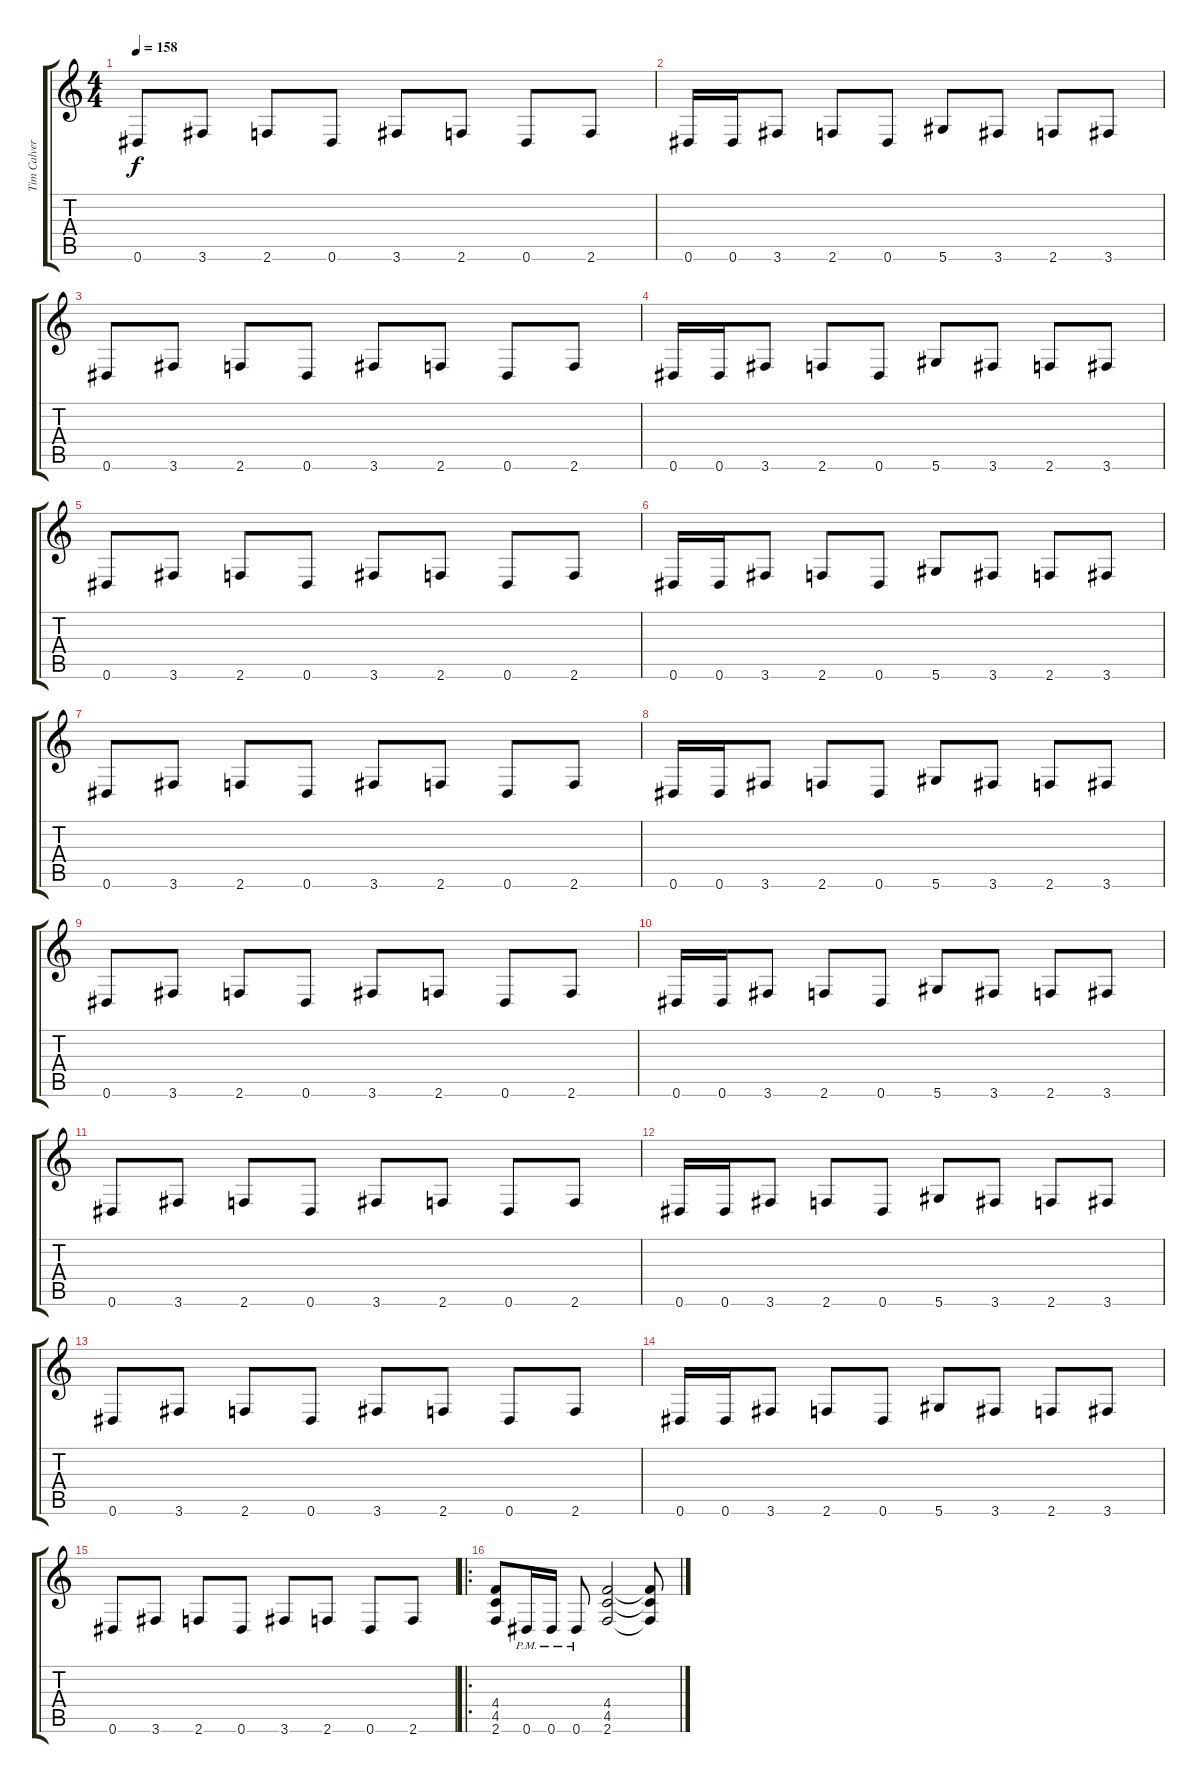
\track ("Tim Calvert Rthym" "Tim Calver") {instrument distortionguitar}
\staff {score tabs}
\tuning (Eb4 Bb3 Gb3 Db3 Ab2 Eb2) {hide}
\ts (4 4)
\tempo 158
\clef g2
\ks c
0.6.8{dy f} 3.6.8 2.6.8 0.6.8 3.6.8 2.6.8 0.6.8 2.6.8 |
0.6.16 0.6.16 3.6.8 2.6.8 0.6.8 5.6.8 3.6.8 2.6.8 3.6.8 |
0.6.8 3.6.8 2.6.8 0.6.8 3.6.8 2.6.8 0.6.8 2.6.8 |
0.6.16 0.6.16 3.6.8 2.6.8 0.6.8 5.6.8 3.6.8 2.6.8 3.6.8 |
0.6.8 3.6.8 2.6.8 0.6.8 3.6.8 2.6.8 0.6.8 2.6.8 |
0.6.16 0.6.16 3.6.8 2.6.8 0.6.8 5.6.8 3.6.8 2.6.8 3.6.8 |
0.6.8 3.6.8 2.6.8 0.6.8 3.6.8 2.6.8 0.6.8 2.6.8 |
0.6.16 0.6.16 3.6.8 2.6.8 0.6.8 5.6.8 3.6.8 2.6.8 3.6.8 |
0.6.8 3.6.8 2.6.8 0.6.8 3.6.8 2.6.8 0.6.8 2.6.8 |
0.6.16 0.6.16 3.6.8 2.6.8 0.6.8 5.6.8 3.6.8 2.6.8 3.6.8 |
0.6.8 3.6.8 2.6.8 0.6.8 3.6.8 2.6.8 0.6.8 2.6.8 |
0.6.16 0.6.16 3.6.8 2.6.8 0.6.8 5.6.8 3.6.8 2.6.8 3.6.8 |
0.6.8 3.6.8 2.6.8 0.6.8 3.6.8 2.6.8 0.6.8 2.6.8 |
0.6.16 0.6.16 3.6.8 2.6.8 0.6.8 5.6.8 3.6.8 2.6.8 3.6.8 |
0.6.8 3.6.8 2.6.8 0.6.8 3.6.8 2.6.8 0.6.8 2.6.8 |
\ro
(4.4 4.5 2.6).8 0.6{pm}.16 0.6{pm}.16 0.6{pm}.8 (4.4 4.5 2.6).2 (4.4{t} 4.5{t} 2.6{t}).8
